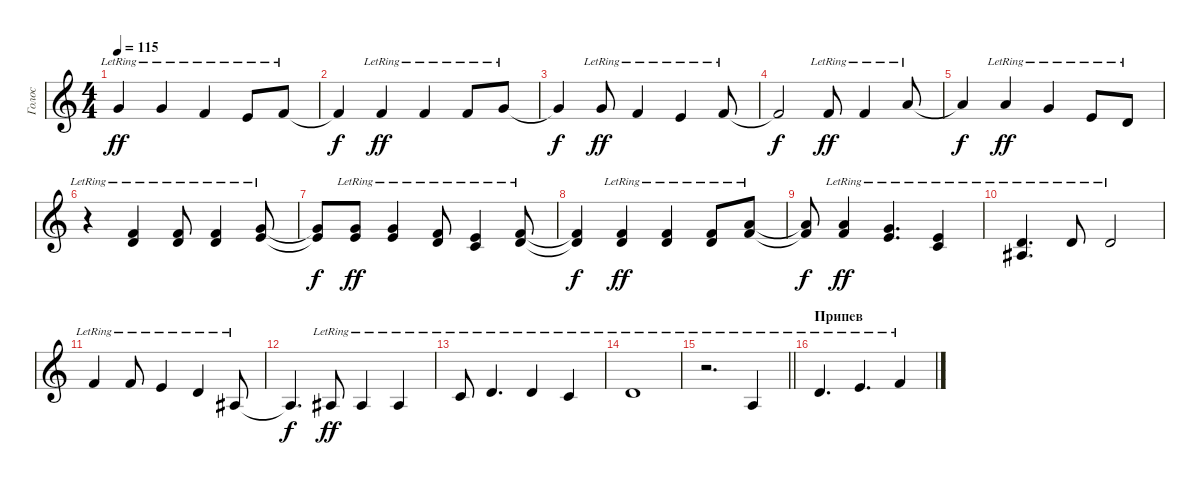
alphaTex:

\track ("Голос" "Голос") {instrument acousticgrandpiano}
\staff {score}
\tuning (E4 B3 G3 D3 A2 E2) {hide}
\ts (4 4)
\tempo 115
\clef g2
\ks c
3.1{lr}.4{dy ff} 3.1{lr}.4 1.1{lr}.4 0.1{lr}.8 1.1{lr}.8 |
1.1{t}.4{dy f} 1.1{lr}.4{dy ff} 1.1{lr}.4 1.1{lr}.8 3.1{lr}.8 |
3.1{t}.4{dy f} 3.1{lr}.8{dy ff} 1.1{lr}.4 0.1{lr}.4 1.1{lr}.8 |
1.1{t}.2{dy f} 1.1{lr}.8{dy ff} 1.1{lr}.4 5.1{lr}.8 |
5.1{t}.4{dy f} 5.1{lr}.4{dy ff} 3.1{lr}.4 0.1{lr}.8 3.2{lr}.8 |
r.4 (1.1{lr} 3.2{lr}).4 (1.1{lr} 3.2{lr}).8 (1.1{lr} 3.2{lr}).4 (3.1{lr} 5.2{lr}).8 |
(3.1{t} 5.2{t}).8{dy f} (3.1{lr} 5.2{lr}).8{dy ff} (3.1{lr} 5.2{lr}).4 (1.1{lr} 3.2{lr}).8 (0.1{lr} 1.2{lr}).4 (1.1{lr} 3.2{lr}).8 |
(1.1{t} 3.2{t}).4{dy f} (1.1{lr} 3.2{lr}).4{dy ff} (1.1{lr} 3.2{lr}).4 (1.1{lr} 3.2{lr}).8 (5.1{lr} 6.2{lr}).8 |
(5.1{t} 6.2{t}).8{dy f} (5.1{lr} 6.2{lr}).4{dy ff} (3.1{lr} 5.2{lr}).4{d} (5.2{lr} 5.3{lr}).4 |
(3.2{lr} 3.3{lr}).4{d} 3.2{lr}.8 3.2{lr}.2 |
1.1{lr}.4 1.1{lr}.8 0.1{lr}.4 3.2{lr}.4 3.3{lr}.8 |
3.3{t}.4{d dy f} 3.3{lr}.8{dy ff} 3.3{lr}.4 3.3{lr}.4 |
1.2{lr}.8 3.2{lr}.4{d} 3.2{lr}.4 1.2{lr}.4 |
3.2{lr}.1 |
\barLineRight lightlight
r.2{d} 2.3{lr}.4 |
\section ("" "Припев")
3.2{lr}.4{d} 0.1{lr}.4{d} 1.1{lr}.4
